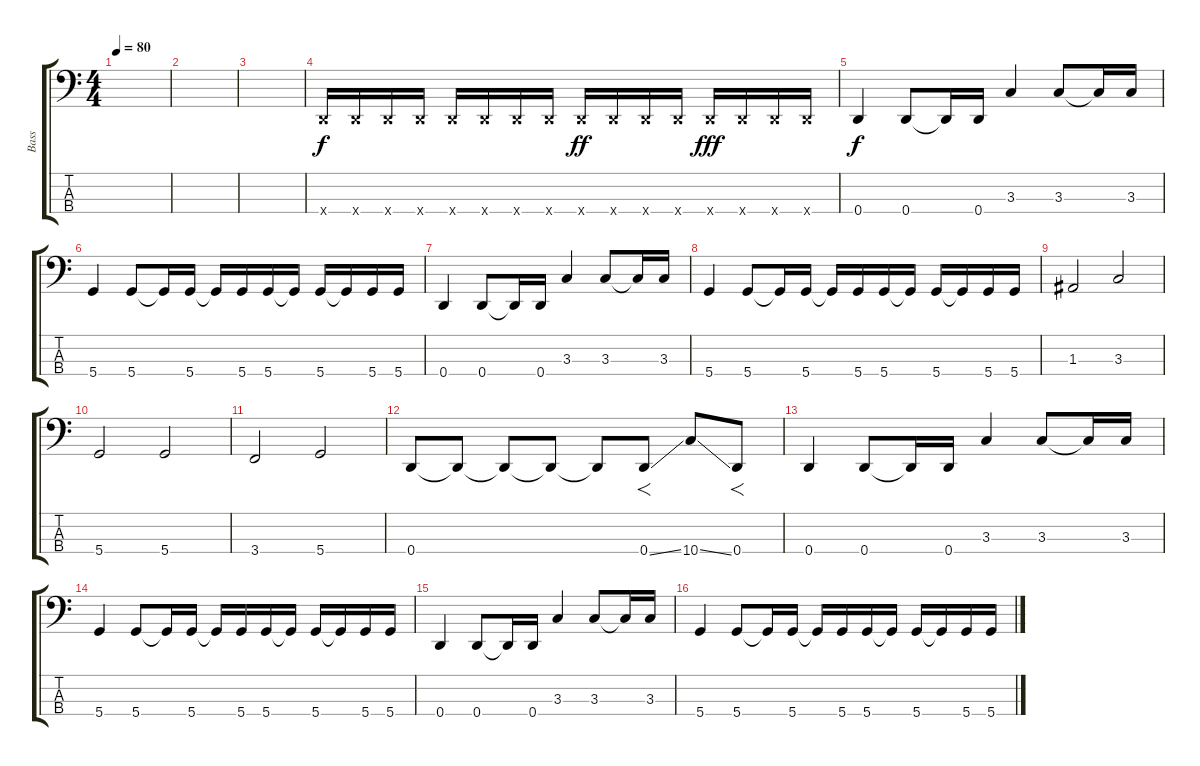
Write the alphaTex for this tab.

\track ("Bass" "Bass") {instrument electricbasspick}
\staff {score tabs}
\tuning (G2 D2 A1 D1) {hide}
\ts (4 4)
\tempo 80
\clef f4
\ks c
|
|
|
0.4{x}.16 0.4{x}.16 0.4{x}.16 0.4{x}.16 0.4{x}.16{dy f} 0.4{x}.16 0.4{x}.16 0.4{x}.16 0.4{x}.16{dy ff} 0.4{x}.16 0.4{x}.16 0.4{x}.16 0.4{x}.16{dy fff} 0.4{x}.16 0.4{x}.16 0.4{x}.16 |
0.4.4{dy f} 0.4.8 0.4{t}.16 0.4.16 3.3.4 3.3.8 3.3{t}.16 3.3.16 |
5.4.4 5.4.8 5.4{t}.16 5.4.16 5.4{t}.16 5.4.16 5.4.16 5.4{t}.16 5.4.16 5.4{t}.16 5.4.16 5.4.16 |
0.4.4 0.4.8 0.4{t}.16 0.4.16 3.3.4 3.3.8 3.3{t}.16 3.3.16 |
5.4.4 5.4.8 5.4{t}.16 5.4.16 5.4{t}.16 5.4.16 5.4.16 5.4{t}.16 5.4.16 5.4{t}.16 5.4.16 5.4.16 |
1.3.2 3.3.2 |
5.4.2 5.4.2 |
3.4.2 5.4.2 |
0.4.8 0.4{t}.8 0.4{t}.8 0.4{t}.8 0.4{t}.8 0.4{ss}.8{f} 10.4{ss}.8 0.4.8{f} |
0.4.4 0.4.8 0.4{t}.16 0.4.16 3.3.4 3.3.8 3.3{t}.16 3.3.16 |
5.4.4 5.4.8 5.4{t}.16 5.4.16 5.4{t}.16 5.4.16 5.4.16 5.4{t}.16 5.4.16 5.4{t}.16 5.4.16 5.4.16 |
0.4.4 0.4.8 0.4{t}.16 0.4.16 3.3.4 3.3.8 3.3{t}.16 3.3.16 |
5.4.4 5.4.8 5.4{t}.16 5.4.16 5.4{t}.16 5.4.16 5.4.16 5.4{t}.16 5.4.16 5.4{t}.16 5.4.16 5.4.16
